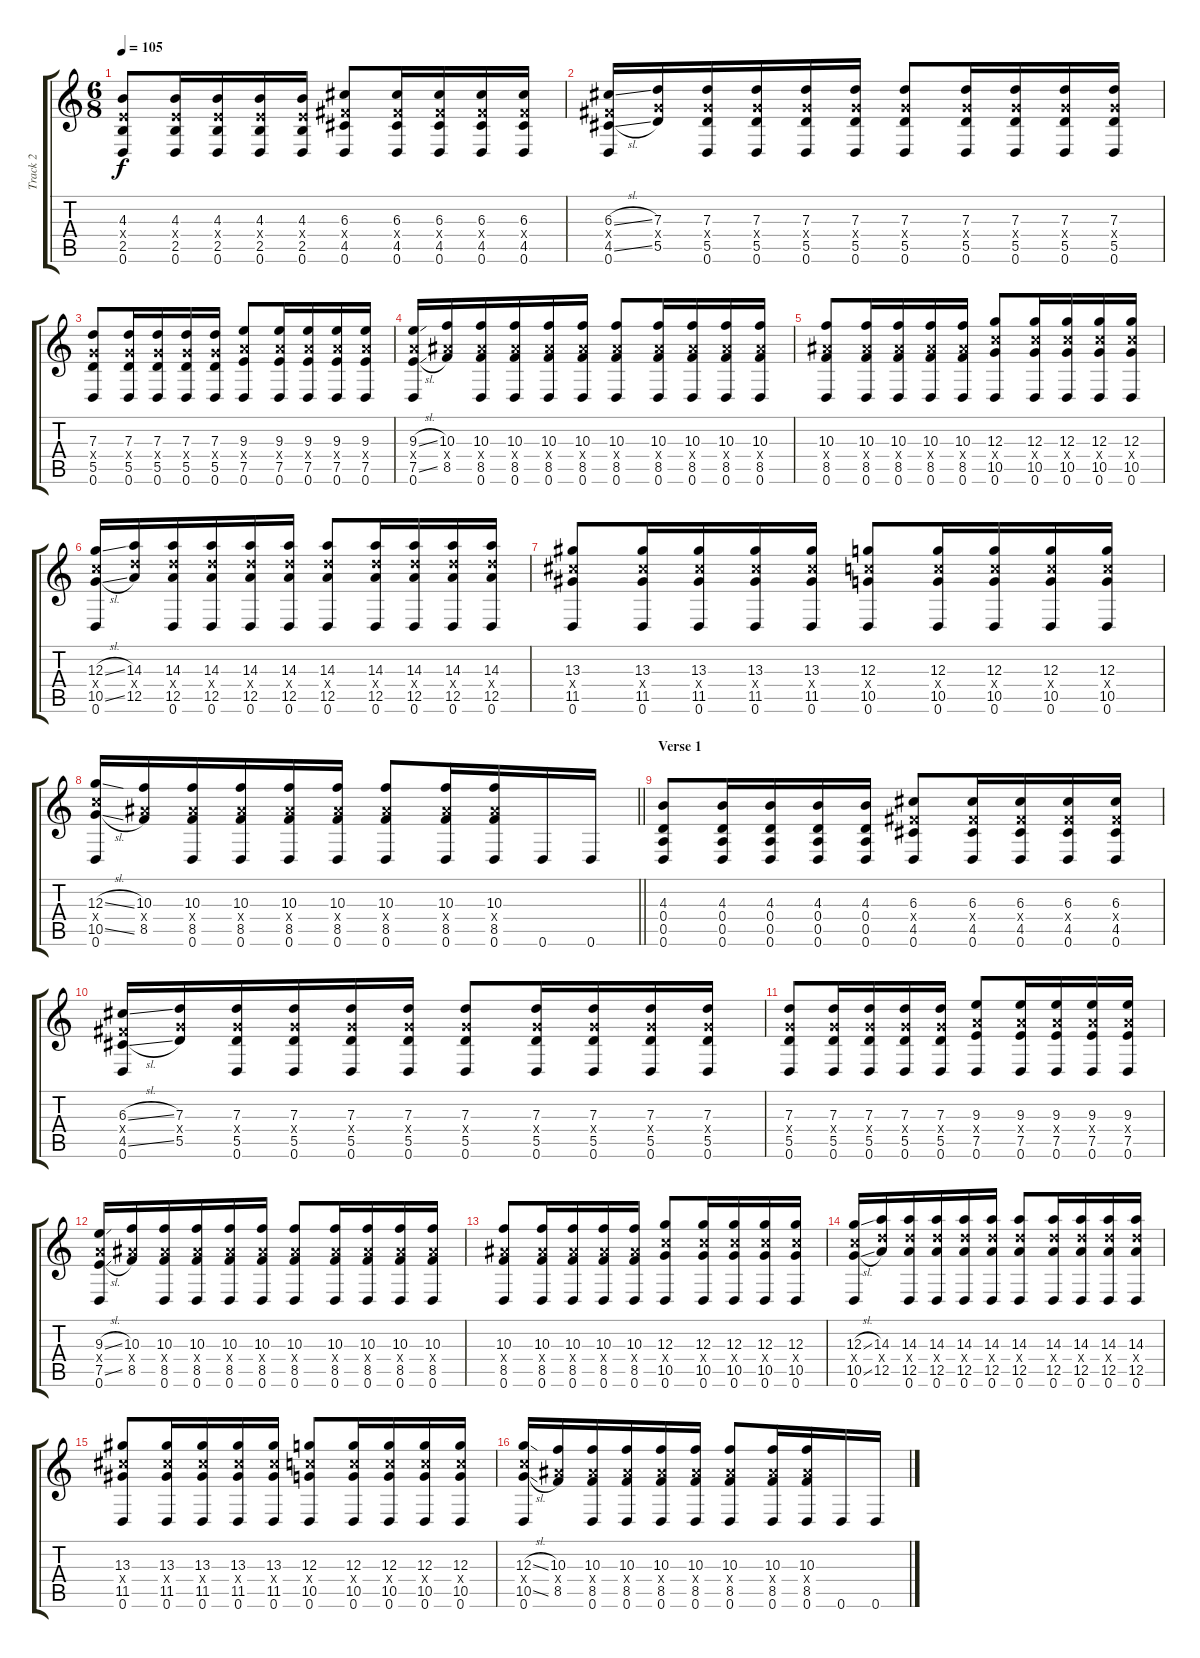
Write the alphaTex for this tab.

\track ("Track 2" "Track 2") {instrument distortionguitar}
\staff {score tabs}
\tuning (E4 B3 G3 D3 A2 D2) {hide}
\ts (6 8)
\tempo 105
\clef g2
\ks c
(4.3 2.4{x} 2.5 0.6).8{dy f} (4.3 2.4{x} 2.5 0.6).16 (4.3 2.4{x} 2.5 0.6).16 (4.3 2.4{x} 2.5 0.6).16 (4.3 2.4{x} 2.5 0.6).16 (6.3 4.4{x} 4.5 0.6).8 (6.3 4.4{x} 4.5 0.6).16 (6.3 4.4{x} 4.5 0.6).16 (6.3 4.4{x} 4.5 0.6).16 (6.3 4.4{x} 4.5 0.6).16 |
(6.3{sl} 4.4{x} 4.5{sl} 0.6).16 (7.3 5.4{x} 5.5).16 (7.3 5.4{x} 5.5 0.6).16 (7.3 5.4{x} 5.5 0.6).16 (7.3 5.4{x} 5.5 0.6).16 (7.3 5.4{x} 5.5 0.6).16 (7.3 5.4{x} 5.5 0.6).8 (7.3 5.4{x} 5.5 0.6).16 (7.3 5.4{x} 5.5 0.6).16 (7.3 5.4{x} 5.5 0.6).16 (7.3 5.4{x} 5.5 0.6).16 |
(7.3 5.4{x} 5.5 0.6).8 (7.3 5.4{x} 5.5 0.6).16 (7.3 5.4{x} 5.5 0.6).16 (7.3 5.4{x} 5.5 0.6).16 (7.3 5.4{x} 5.5 0.6).16 (9.3 7.4{x} 7.5 0.6).8 (9.3 7.4{x} 7.5 0.6).16 (9.3 7.4{x} 7.5 0.6).16 (9.3 7.4{x} 7.5 0.6).16 (9.3 7.4{x} 7.5 0.6).16 |
(9.3{sl} 7.4{x} 7.5{sl} 0.6).16 (10.3 8.4{x} 8.5).16 (10.3 8.4{x} 8.5 0.6).16 (10.3 8.4{x} 8.5 0.6).16 (10.3 8.4{x} 8.5 0.6).16 (10.3 8.4{x} 8.5 0.6).16 (10.3 8.4{x} 8.5 0.6).8 (10.3 8.4{x} 8.5 0.6).16 (10.3 8.4{x} 8.5 0.6).16 (10.3 8.4{x} 8.5 0.6).16 (10.3 8.4{x} 8.5 0.6).16 |
(10.3 8.4{x} 8.5 0.6).8 (10.3 8.4{x} 8.5 0.6).16 (10.3 8.4{x} 8.5 0.6).16 (10.3 8.4{x} 8.5 0.6).16 (10.3 8.4{x} 8.5 0.6).16 (12.3 10.4{x} 10.5 0.6).8 (12.3 10.4{x} 10.5 0.6).16 (12.3 10.4{x} 10.5 0.6).16 (12.3 10.4{x} 10.5 0.6).16 (12.3 10.4{x} 10.5 0.6).16 |
(12.3{sl} 10.4{x} 10.5{sl} 0.6).16 (14.3 12.4{x} 12.5).16 (14.3 12.4{x} 12.5 0.6).16 (14.3 12.4{x} 12.5 0.6).16 (14.3 12.4{x} 12.5 0.6).16 (14.3 12.4{x} 12.5 0.6).16 (14.3 12.4{x} 12.5 0.6).8 (14.3 12.4{x} 12.5 0.6).16 (14.3 12.4{x} 12.5 0.6).16 (14.3 12.4{x} 12.5 0.6).16 (14.3 12.4{x} 12.5 0.6).16 |
(13.3 11.4{x} 11.5 0.6).8 (13.3 11.4{x} 11.5 0.6).16 (13.3 11.4{x} 11.5 0.6).16 (13.3 11.4{x} 11.5 0.6).16 (13.3 11.4{x} 11.5 0.6).16 (12.3 10.4{x} 10.5 0.6).8 (12.3 10.4{x} 10.5 0.6).16 (12.3 10.4{x} 10.5 0.6).16 (12.3 10.4{x} 10.5 0.6).16 (12.3 10.4{x} 10.5 0.6).16 |
\barLineRight lightlight
(12.3{sl} 10.4{x} 10.5{sl} 0.6).16 (10.3 8.4{x} 8.5).16 (10.3 8.4{x} 8.5 0.6).16 (10.3 8.4{x} 8.5 0.6).16 (10.3 8.4{x} 8.5 0.6).16 (10.3 8.4{x} 8.5 0.6).16 (10.3 8.4{x} 8.5 0.6).8 (10.3 8.4{x} 8.5 0.6).16 (10.3 8.4{x} 8.5 0.6).16 0.6.16 0.6.16 |
\section ("" "Verse 1")
(4.3 0.4 0.5 0.6).8 (4.3 0.4 0.5 0.6).16 (4.3 0.4 0.5 0.6).16 (4.3 0.4 0.5 0.6).16 (4.3 0.4 0.5 0.6).16 (6.3 4.4{x} 4.5 0.6).8 (6.3 4.4{x} 4.5 0.6).16 (6.3 4.4{x} 4.5 0.6).16 (6.3 4.4{x} 4.5 0.6).16 (6.3 4.4{x} 4.5 0.6).16 |
(6.3{sl} 4.4{x} 4.5{sl} 0.6).16 (7.3 5.4{x} 5.5).16 (7.3 5.4{x} 5.5 0.6).16 (7.3 5.4{x} 5.5 0.6).16 (7.3 5.4{x} 5.5 0.6).16 (7.3 5.4{x} 5.5 0.6).16 (7.3 5.4{x} 5.5 0.6).8 (7.3 5.4{x} 5.5 0.6).16 (7.3 5.4{x} 5.5 0.6).16 (7.3 5.4{x} 5.5 0.6).16 (7.3 5.4{x} 5.5 0.6).16 |
(7.3 5.4{x} 5.5 0.6).8 (7.3 5.4{x} 5.5 0.6).16 (7.3 5.4{x} 5.5 0.6).16 (7.3 5.4{x} 5.5 0.6).16 (7.3 5.4{x} 5.5 0.6).16 (9.3 7.4{x} 7.5 0.6).8 (9.3 7.4{x} 7.5 0.6).16 (9.3 7.4{x} 7.5 0.6).16 (9.3 7.4{x} 7.5 0.6).16 (9.3 7.4{x} 7.5 0.6).16 |
(9.3{sl} 7.4{x} 7.5{sl} 0.6).16 (10.3 8.4{x} 8.5).16 (10.3 8.4{x} 8.5 0.6).16 (10.3 8.4{x} 8.5 0.6).16 (10.3 8.4{x} 8.5 0.6).16 (10.3 8.4{x} 8.5 0.6).16 (10.3 8.4{x} 8.5 0.6).8 (10.3 8.4{x} 8.5 0.6).16 (10.3 8.4{x} 8.5 0.6).16 (10.3 8.4{x} 8.5 0.6).16 (10.3 8.4{x} 8.5 0.6).16 |
(10.3 8.4{x} 8.5 0.6).8 (10.3 8.4{x} 8.5 0.6).16 (10.3 8.4{x} 8.5 0.6).16 (10.3 8.4{x} 8.5 0.6).16 (10.3 8.4{x} 8.5 0.6).16 (12.3 10.4{x} 10.5 0.6).8 (12.3 10.4{x} 10.5 0.6).16 (12.3 10.4{x} 10.5 0.6).16 (12.3 10.4{x} 10.5 0.6).16 (12.3 10.4{x} 10.5 0.6).16 |
(12.3{sl} 10.4{x} 10.5{sl} 0.6).16 (14.3 12.4{x} 12.5).16 (14.3 12.4{x} 12.5 0.6).16 (14.3 12.4{x} 12.5 0.6).16 (14.3 12.4{x} 12.5 0.6).16 (14.3 12.4{x} 12.5 0.6).16 (14.3 12.4{x} 12.5 0.6).8 (14.3 12.4{x} 12.5 0.6).16 (14.3 12.4{x} 12.5 0.6).16 (14.3 12.4{x} 12.5 0.6).16 (14.3 12.4{x} 12.5 0.6).16 |
(13.3 11.4{x} 11.5 0.6).8 (13.3 11.4{x} 11.5 0.6).16 (13.3 11.4{x} 11.5 0.6).16 (13.3 11.4{x} 11.5 0.6).16 (13.3 11.4{x} 11.5 0.6).16 (12.3 10.4{x} 10.5 0.6).8 (12.3 10.4{x} 10.5 0.6).16 (12.3 10.4{x} 10.5 0.6).16 (12.3 10.4{x} 10.5 0.6).16 (12.3 10.4{x} 10.5 0.6).16 |
(12.3{sl} 10.4{x} 10.5{sl} 0.6).16 (10.3 8.4{x} 8.5).16 (10.3 8.4{x} 8.5 0.6).16 (10.3 8.4{x} 8.5 0.6).16 (10.3 8.4{x} 8.5 0.6).16 (10.3 8.4{x} 8.5 0.6).16 (10.3 8.4{x} 8.5 0.6).8 (10.3 8.4{x} 8.5 0.6).16 (10.3 8.4{x} 8.5 0.6).16 0.6.16 0.6.16
